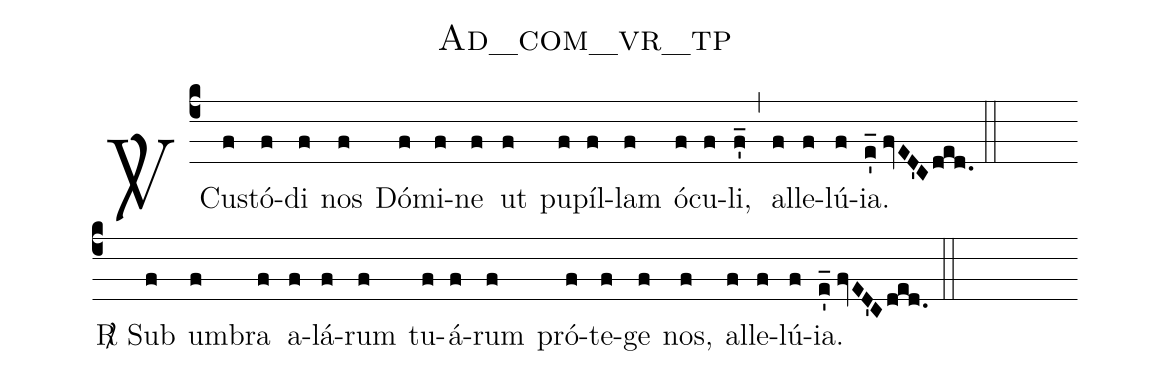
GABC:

name:Ad_com_vr_tp;
%%
(c4) <sp>V/</sp> Cu(f)stó(f)di(f) nos(f) Dó(f)mi(f)ne(f) ut(f) pu(f)píl(f)lam(f) ó(f)cu(f)li,(f'_) (,) al(f)le(f)lú(f){ia}.(e'_//fvED'Cded.) (::) (Z-)
<sp>R/</sp> Sub(f) um(f)bra(f) a(f)lá(f)rum(f) tu(f)á(f)rum(f) pró(f)te(f)ge(f) nos,(f) al(f)le(f)lú(f){ia}.(e'_//fvED'Cded.) (::)
